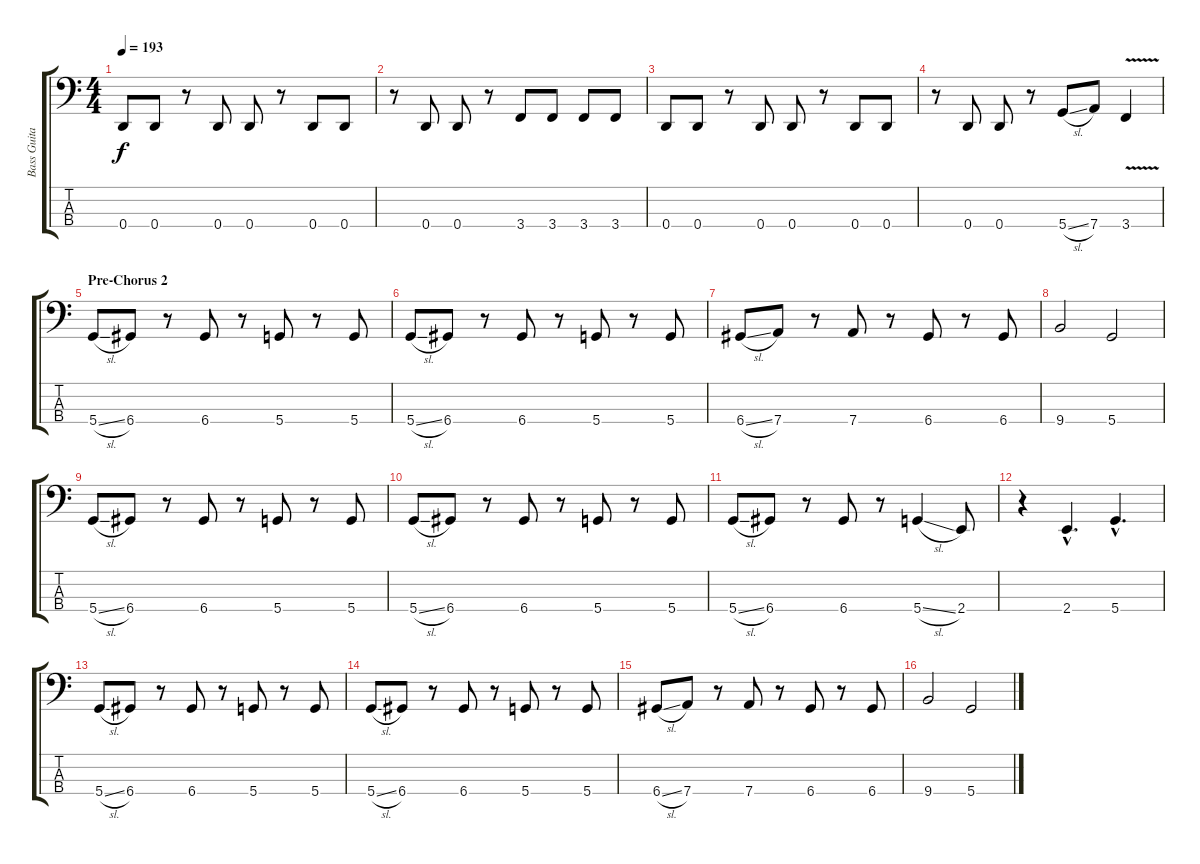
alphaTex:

\track ("Bass Guitar" "Bass Guita") {instrument electricbasspick}
\staff {score tabs}
\tuning (G2 D2 A1 D1) {hide}
\ts (4 4)
\tempo 193
\clef f4
\ks c
0.4.8{dy f} 0.4.8 r.8 0.4.8 0.4.8 r.8 0.4.8 0.4.8 |
r.8 0.4.8 0.4.8 r.8 3.4.8 3.4.8 3.4.8 3.4.8 |
0.4.8 0.4.8 r.8 0.4.8 0.4.8 r.8 0.4.8 0.4.8 |
r.8 0.4.8 0.4.8 r.8 5.4{sl}.8 7.4.8 3.4{v}.4 |
\section ("" "Pre-Chorus 2")
5.4{sl}.8 6.4.8 r.8 6.4.8 r.8 5.4.8 r.8 5.4.8 |
5.4{sl}.8 6.4.8 r.8 6.4.8 r.8 5.4.8 r.8 5.4.8 |
6.4{sl}.8 7.4.8 r.8 7.4.8 r.8 6.4.8 r.8 6.4.8 |
9.4.2 5.4.2 |
5.4{sl}.8 6.4.8 r.8 6.4.8 r.8 5.4.8 r.8 5.4.8 |
5.4{sl}.8 6.4.8 r.8 6.4.8 r.8 5.4.8 r.8 5.4.8 |
5.4{sl}.8 6.4.8 r.8 6.4.8 r.8 5.4{sl}.4 2.4.8 |
r.4 2.4{hac}.4{d} 5.4{hac}.4{d} |
5.4{sl}.8 6.4.8 r.8 6.4.8 r.8 5.4.8 r.8 5.4.8 |
5.4{sl}.8 6.4.8 r.8 6.4.8 r.8 5.4.8 r.8 5.4.8 |
6.4{sl}.8 7.4.8 r.8 7.4.8 r.8 6.4.8 r.8 6.4.8 |
9.4.2 5.4.2
